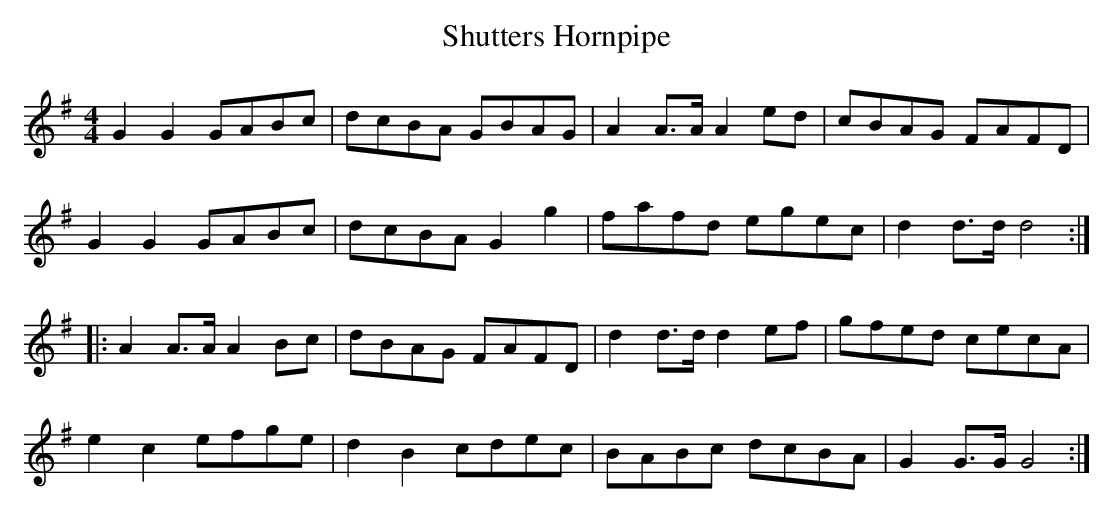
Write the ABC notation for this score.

X:1
T:Shutters Hornpipe
M:4/4
L:1/8
K:G
G2G2 GABc | dcBA GBAG | A2A>A A2ed |cBAG FAFD |
G2G2 GABc | dcBA G2g2 | fafd egec | d2d>d d4:|
|:A2A>A A2Bc | dBAG FAFD | d2d>d d2ef |gfed cecA|
e2c2 efge | d2B2 cdec | BABc dcBA | G2G>G G4:|
